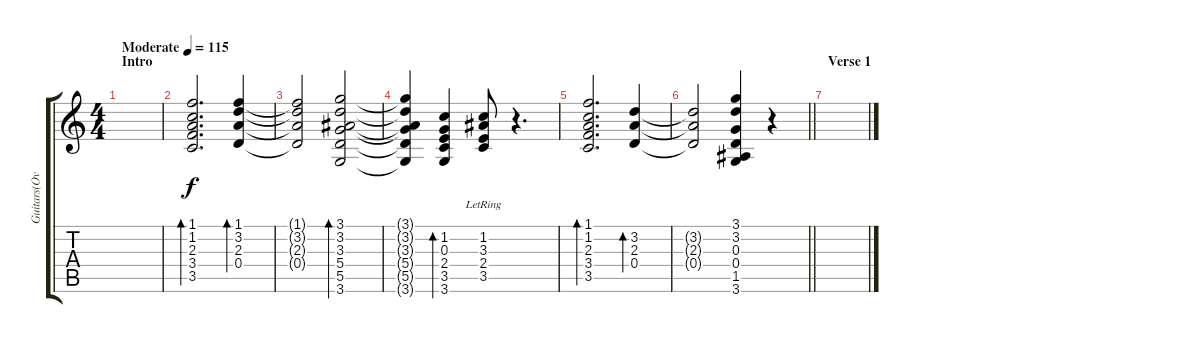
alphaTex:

\track ("Guitars(Overdub)" "Guitars(Ov") {instrument acousticguitarsteel}
\staff {score tabs}
\tuning (E4 B3 G3 D3 A2 E2) {hide}
\ts (4 4)
\section ("" "Intro")
\tempo (115 "Moderate")
\clef g2
\ks c
|
(1.1 1.2 2.3 3.4 3.5).2{d bd 120} (1.1 3.2 2.3 0.4).4{bd 120} |
(1.1{t} 3.2{t} 2.3{t} 0.4{t}).2 (3.1 3.2 3.3 5.4 5.5 3.6).2{bd 120} |
(3.1{t} 3.2{t} 3.3{t} 5.4{t} 5.5{t} 3.6{t}).4 (1.2 0.3 2.4 3.5 3.6).4{bd 120} (1.2{lr} 3.3{lr} 2.4{lr} 3.5{lr}).8 r.4{d} |
(1.1 1.2 2.3 3.4 3.5).2{d bd 120} (3.2 2.3 0.4).4{bd 120} |
\barLineRight lightlight
(3.2{t} 2.3{t} 0.4{t}).2 (3.1 3.2 0.3 0.4 1.5 3.6).4 r.4 |
\section ("" "Verse 1")
